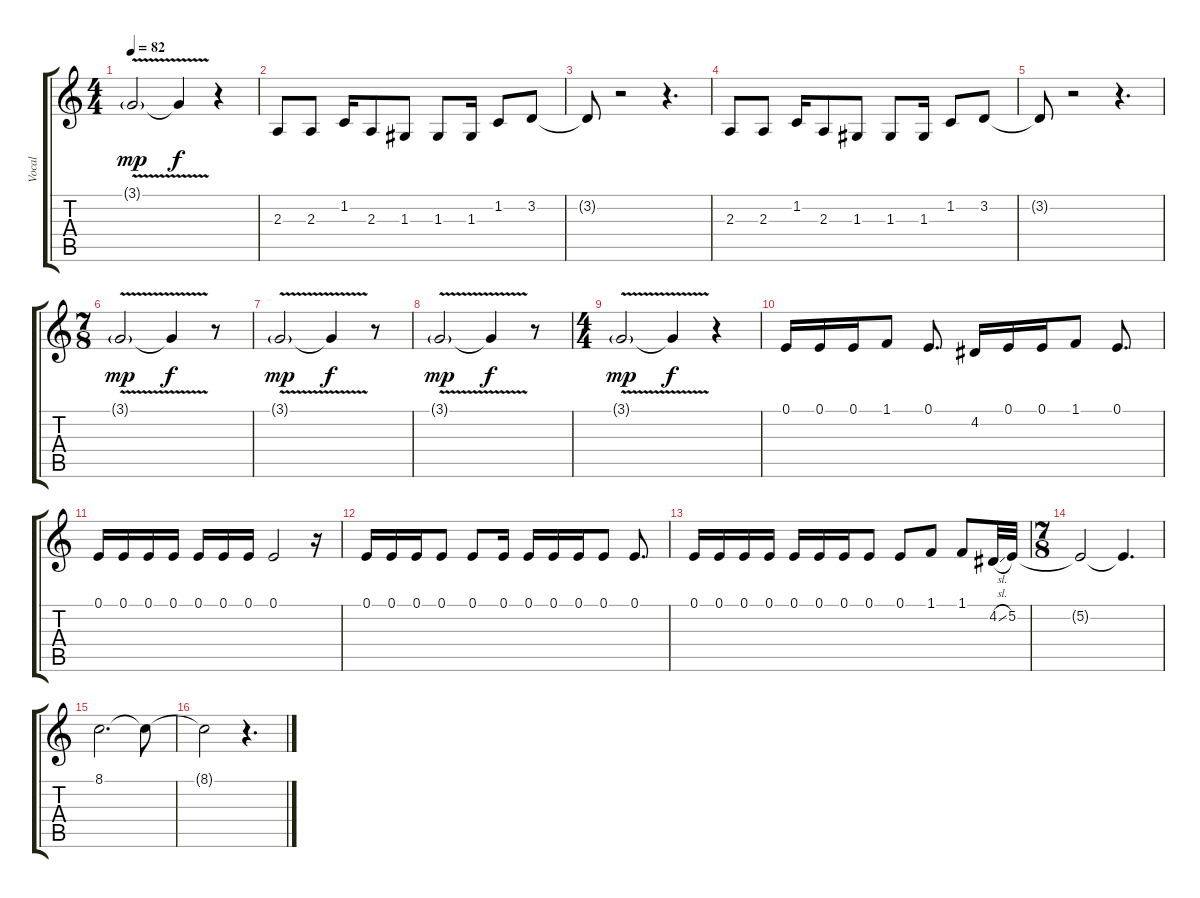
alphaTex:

\track ("Vocal" "Vocal") {instrument synthbrass1}
\staff {score tabs}
\tuning (E4 B3 G3 D3 A2 E2) {hide}
\ts (4 4)
\tempo 82
\clef g2
\ks c
3.1{v g}.2{dy mp} 3.1{t}.4{dy f} r.4 |
2.3.8 2.3.8 1.2.16 2.3.8 1.3.8 1.3.8 1.3.16 1.2.8 3.2.8 |
3.2{t}.8 r.2 r.4{d} |
2.3.8 2.3.8 1.2.16 2.3.8 1.3.8 1.3.8 1.3.16 1.2.8 3.2.8 |
3.2{t}.8 r.2 r.4{d} |
\ts (7 8)
3.1{v g}.2{dy mp} 3.1{t}.4{dy f} r.8 |
3.1{v g}.2{dy mp} 3.1{t}.4{dy f} r.8 |
3.1{v g}.2{dy mp} 3.1{t}.4{dy f} r.8 |
\ts (4 4)
3.1{v g}.2{dy mp} 3.1{t}.4{dy f} r.4 |
0.1.16 0.1.16 0.1.16 1.1.8 0.1.8{d} 4.2.16 0.1.16 0.1.16 1.1.8 0.1.8{d} |
0.1.16 0.1.16 0.1.16 0.1.16 0.1.16 0.1.16 0.1.16 0.1.2 r.16 |
0.1.16 0.1.16 0.1.16 0.1.8 0.1.8 0.1.16 0.1.16 0.1.16 0.1.16 0.1.8 0.1.8{d} |
0.1.16 0.1.16 0.1.16 0.1.16 0.1.16 0.1.16 0.1.16 0.1.8 0.1.8 1.1.8 1.1.8 4.2{sl}.32 5.2.32 |
\ts (7 8)
5.2{t}.2 5.2{t}.4{d} |
8.1.2{d} 8.1{t}.8 |
8.1{t}.2 r.4{d}
